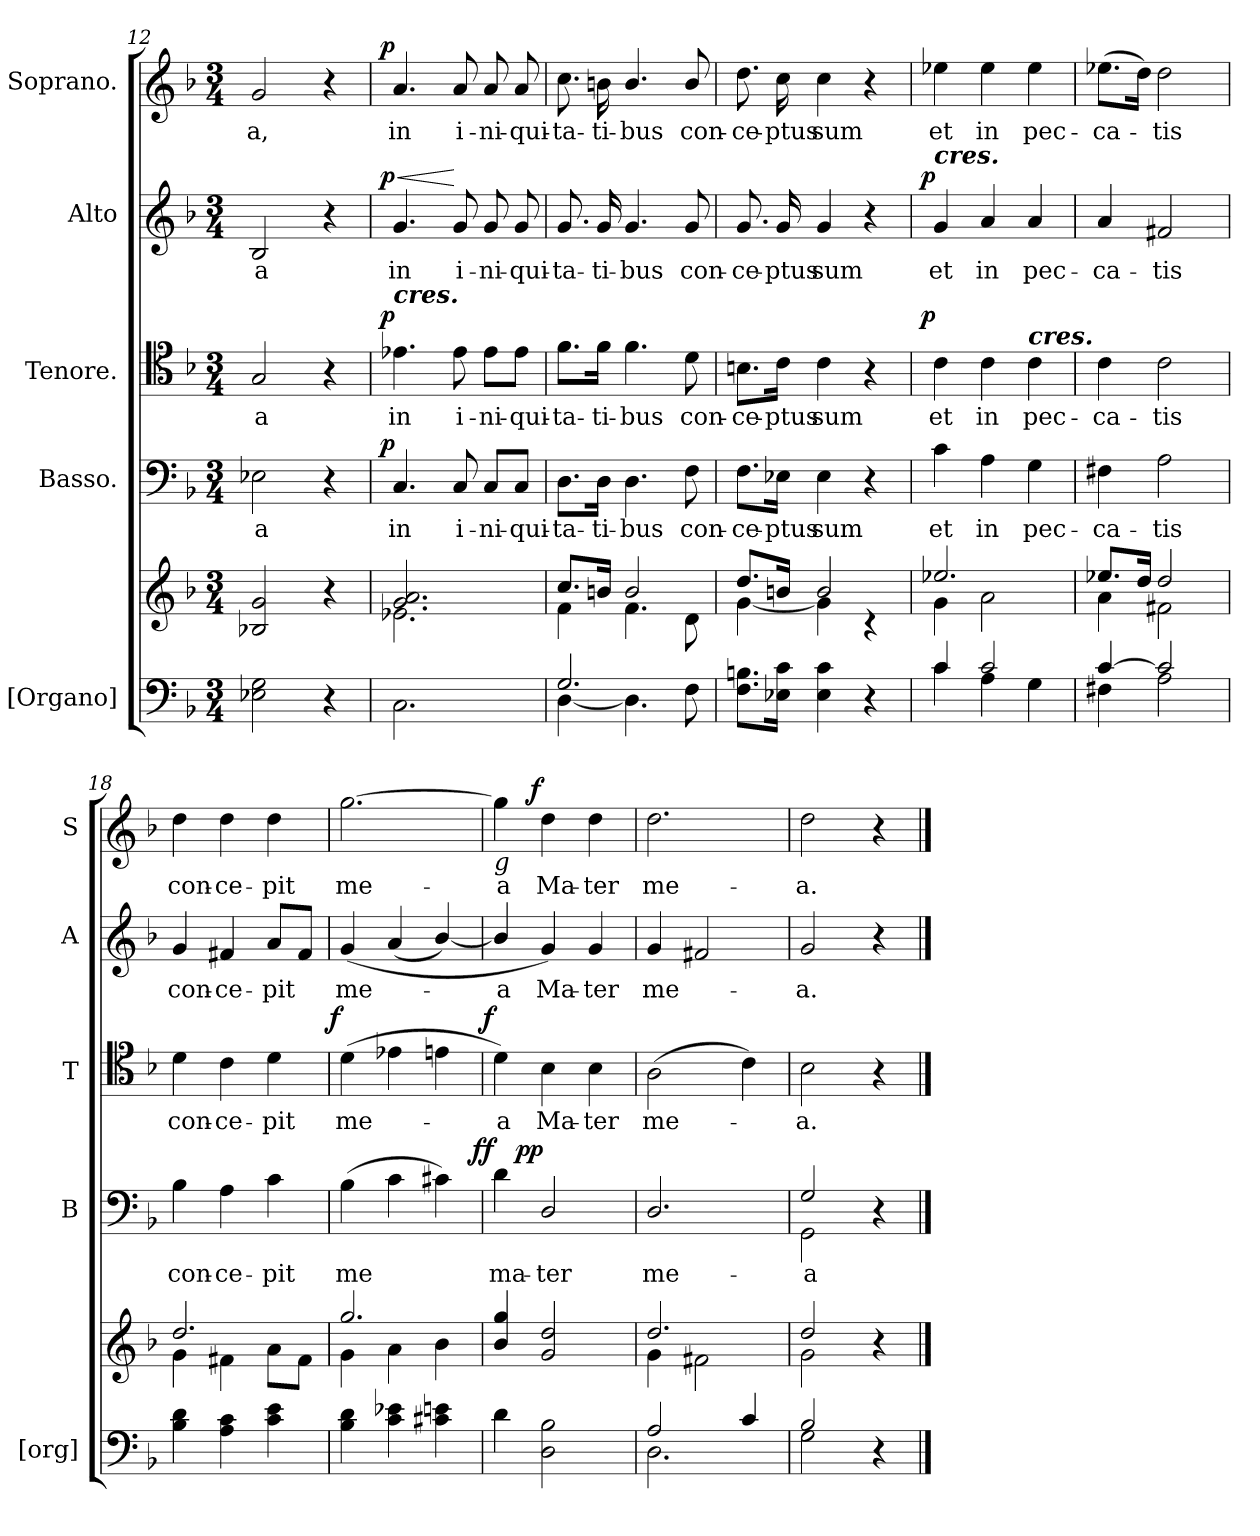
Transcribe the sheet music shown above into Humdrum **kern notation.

**kern	**kern	**kern	**text	**dynam	**kern	**text	**dynam	**kern	**text	**dynam	**kern	**text	**dynam
*part5	*part5	*part4	*part4	*part4	*part3	*part3	*part3	*part2	*part2	*part2	*part1	*part1	*part1
*staff6	*staff5	*staff4	*staff4	*staff4	*staff3	*staff3	*staff3	*staff2	*staff2	*staff2	*staff1	*staff1	*staff1
*I"[Organo]	*	*I"Basso.	*	*	*I"Tenore.	*	*	*I"Alto	*	*	*I"Soprano.	*	*
*I'[org]	*	*I'B	*	*	*I'T	*	*	*I'A	*	*	*I'S	*	*
*clefF4	*clefG2	*clefF4	*	*	*clefC4	*	*	*clefG2	*	*	*clefG2	*	*
*k[b-]	*k[b-]	*k[b-]	*	*	*k[b-]	*	*	*k[b-]	*	*	*k[b-]	*	*
*M3/4	*M3/4	*M3/4	*	*	*M3/4	*	*	*M3/4	*	*	*M3/4	*	*
=12	=12	=12	=12	=12	=12	=12	=12	=12	=12	=12	=12	=12	=12
2E-X\ 2G\	2B-X/ 2g/	2E-X\	-a	.	2G/	-a	.	2B-/	-a	.	2g/	-a,	.
4r	4r	4r	.	.	4r	.	.	4r	.	.	4r	.	.
=13	=13	=13	=13	=13	=13	=13	=13	=13	=13	=13	=13	=13	=13
*	*^	*	*	*	*	*	*	*	*	*	*	*	*
!	!	!	!	!	!	!LO:TX:a:Bi:t=cres.	!	!	!	!	!	!	!	!
!	!	!	!	!	!LO:DY:a:rj	!	!	!LO:DY:b:rj	!	!	!LO:HP:a	!	!	!
!	!	!	!	!	!	!	!	!	!	!	!LO:DY:n=1:a:rj	!	!	!LO:DY:a:rj
2.C\	2.g/ 2.a/	2.e-X\	4.C/	in	p	4.e-X\	in	p	4.g/	in	< p	4.a/	in	p
.	.	.	8C/	i-	.	8e-\	i-	.	8g/	i-	[	8a/	i-	.
.	.	.	8C/L	-ni-	.	8e-\L	-ni-	.	8g/	-ni-	.	8a/	-ni-	.
.	.	.	8C/J	-qui-	.	8e-\J	-qui-	.	8g/	-qui-	.	8a/	-qui-	.
=14	=14	=14	=14	=14	=14	=14	=14	=14	=14	=14	=14	=14	=14	=14
*^	*	*	*	*	*	*	*	*	*	*	*	*	*	*
2.G/	[4D\	8.cc/L	4f\	8.D\L	-ta-	.	8.f\L	-ta-	.	8.g/	-ta-	.	8.cc\	-ta-	.
.	.	16bn/Jk	.	16D\Jk	-ti-	.	16f\Jk	-ti-	.	16g/	-ti-	.	16bn\	-ti-	.
.	4.D\]	2b/	4.f\	4.D\	-bus	.	4.f\	-bus	.	4.g/	-bus	.	4.b/	-bus	.
.	8F\	.	8d\	8F\	con-	.	8d\	con-	.	8g/	con-	.	8b/	con-	.
*v	*v	*	*	*	*	*	*	*	*	*	*	*	*	*	*
=15	=15	=15	=15	=15	=15	=15	=15	=15	=15	=15	=15	=15	=15	=15
8.F\ 8.Bn\L	8.dd/L	[4g\	8.F\L	-ce-	.	8.Bn\L	-ce-	.	8.g/	-ce-	.	8.dd\	-ce-	.
16E-X\ 16c\Jk	16bn/Jk	.	16E-X\Jk	-ptus	.	16c\Jk	-ptus	.	16g/	-ptus	.	16cc\	-ptus	.
4E-\ 4c\	2b/	4g\]	4E-\	sum	.	4c\	sum	.	4g/	sum	.	4cc\	sum	.
4r	.	4r	4r	.	.	4r	.	.	4r	.	.	4r	.	.
=16	=16	=16	=16	=16	=16	=16	=16	=16	=16	=16	=16	=16	=16	=16
*^	*	*	*	*	*	*	*	*	*	*	*	*	*	*
!	!	!	!	!	!	!	!	!	!	!LO:TX:a:Bi:t=cres.	!	!	!	!	!
!	!	!	!	!	!	!	!	!	!LO:DY:b:rj	!	!	!LO:DY:a:rj	!	!	!
4c/	4c\	2.ee-X/	4g\	4c\	et	.	4c\	et	p	4g/	et	p	4ee-X\	et	.
4A\	2c/	.	2a\	4A\	in	.	4c\	in	.	4a/	in	.	4ee-\	in	.
!	!	!	!	!	!	!	!LO:TX:a:Bi:t=cres.	!	!	!	!	!	!	!	!
4G\	.	.	.	4G\	pec-	.	4c\	pec-	.	4a/	pec-	.	4ee-\	pec-	.
=17	=17	=17	=17	=17	=17	=17	=17	=17	=17	=17	=17	=17	=17	=17	=17
[4c/	4F#X\	8.ee-X/L	4a\	4F#X\	-ca-	.	4c\	-ca-	.	4a/	-ca-	.	(>8.ee-X\L	-ca-	.
.	.	16dd/Jk	.	.	.	.	.	.	.	.	.	.	16dd\Jk)	.	.
2c/]	2A\	2dd/	2f#X\	2A\	-tis	.	2c\	-tis	.	2f#X/	-tis	.	2dd\	-tis	.
*v	*v	*	*	*	*	*	*	*	*	*	*	*	*	*	*
=18	=18	=18	=18	=18	=18	=18	=18	=18	=18	=18	=18	=18	=18	=18
4B-\ 4d\	2.dd/	4g\	4B-\	con-	.	4d\	con-	.	4g/	con-	.	4dd\	con-	.
4A\ 4c\	.	4f#X\	4A\	-ce-	.	4c\	-ce-	.	4f#X/	-ce-	.	4dd\	-ce-	.
4c\ 4e\	.	8a\L	4c\	-pit	.	4d\	-pit	.	8a/L	-pit	.	4dd\	-pit	.
.	.	8f#\J	.	.	.	.	.	.	8f#/J	.	.	.	.	.
=19	=19	=19	=19	=19	=19	=19	=19	=19	=19	=19	=19	=19	=19	=19
!	!	!	!	!	!	!	!	!LO:DY:b:rj	!	!	!	!	!	!
4B-\ 4d\	2.gg/	4g\	(<4B-\	me	.	(>4d\	me-	f	(<4g/	me-	.	[2.gg\	me-	.
4c\ 4e-X\	.	4a\	4c\	.	.	4e-X\	.	.	(<4a/	.	.	.	.	.
4c#X\ 4en\	.	4b-\	4c#X\)	.	.	4en\	.	.	[4b-/)	.	.	.	.	.
=20	=20	=20	=20	=20	=20	=20	=20	=20	=20	=20	=20	=20	=20	=20
!	!	!	!	!	!	!	!	!	!	!	!	!LO:TX:b:i:t=g	!	!
!	!	!	!	!	!LO:DY:a:rj	!	!	!LO:DY:b:rj	!	!	!	!	!	!
*	*v	*v	*	*	*	*	*	*	*	*	*	*	*	*
4d\	4b-/ 4gg/	4d\	-ma-	ff	4d\)	-a	f	4b-/]	-a	.	4gg\]	-a	.
!	!	!	!	!LO:DY:a:rj	!	!	!	!	!	!	!	!	!LO:DY:b:rj
2D\ 2B-\	2g/ 2dd/	2D/	-ter	pp	4B-\	Ma-	.	4g/)	Ma-	.	4dd\	Ma-	f
.	.	.	.	.	4B-\	-ter	.	4g/	-ter	.	4dd\	-ter	.
=21	=21	=21	=21	=21	=21	=21	=21	=21	=21	=21	=21	=21	=21
*^	*^	*	*	*	*	*	*	*	*	*	*	*	*
2A/	2.D\	2.dd/	4g\	2.D/	me-	.	(>2A\	me-	.	4g/	me-	.	2.dd\	me-	.
.	.	.	2f#X\	.	.	.	.	.	.	2f#X/	.	.	.	.	.
4c/	.	.	.	.	.	.	4c\)	.	.	.	.	.	.	.	.
=22	=22	=22	=22	=22	=22	=22	=22	=22	=22	=22	=22	=22	=22	=22	=22
*	*	*	*	*^	*	*	*	*	*	*	*	*	*	*	*
2B-/	2G\	2dd/	2g\	2G/	2GG\	-a	.	2B-\	-a.	.	2g/	-a.	.	2dd\	-a.	.
4r	4ryy	4r	4ryy	4r	4ryy	.	.	4r	.	.	4r	.	.	4r	.	.
*v	*v	*	*	*v	*v	*	*	*	*	*	*	*	*	*	*	*
*	*v	*v	*	*	*	*	*	*	*	*	*	*	*	*
==	==	==	==	==	==	==	==	==	==	==	==	==	==
*-	*-	*-	*-	*-	*-	*-	*-	*-	*-	*-	*-	*-	*-
